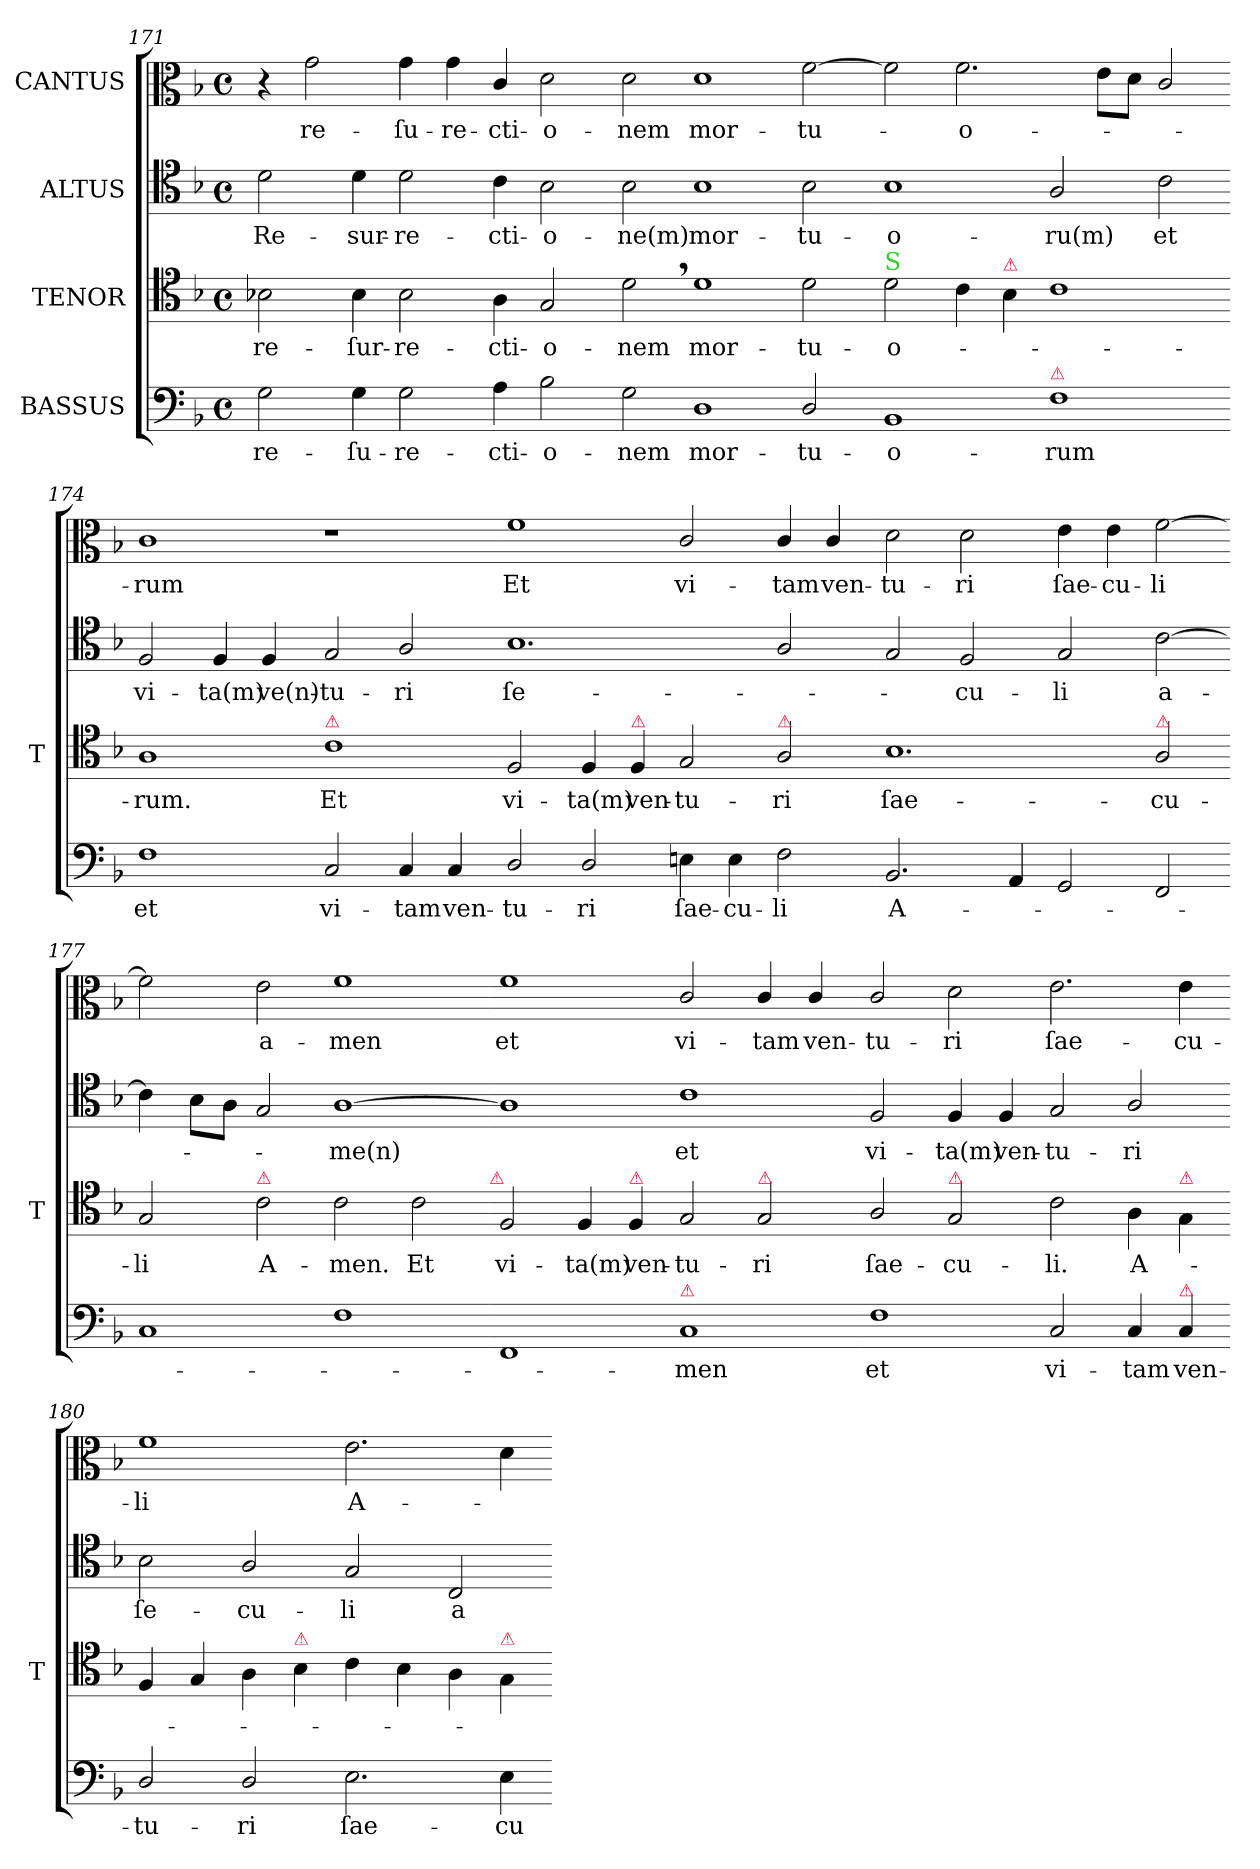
**kern	**text	**kern	**text	**kern	**text	**kern	**text
*part4	*part4	*part3	*part3	*part2	*part2	*part1	*part1
*staff4	*staff4	*staff3	*staff3	*staff2	*staff2	*staff1	*staff1
*I"BASSUS	*	*I"TENOR	*	*I"ALTUS	*	*I"CANTUS	*
*	*	*I'T	*	*	*	*	*
*clefF4	*	*clefC4	*	*clefC4	*	*clefC3	*
*k[b-]	*	*k[b-]	*	*k[b-]	*	*k[b-]	*
*M2/1	*	*M2/1	*	*M2/1	*	*M2/1	*
*met(c)	*	*met(c)	*	*met(c)	*	*met(c)	*
=171	=171	=171	=171	=171	=171	=171	=171
2G\	re-	2B-X\	re-	2d\	Re-	4r	.
.	.	.	.	.	.	2g\	re-
4G\	-ſu-	4B-\	-ſur-	4d\	-sur-	.	.
2G\	-re-	2B-\	-re-	2d\	-re-	4g\	-ſu-
.	.	.	.	.	.	4g\	-re-
4A\	-cti-	4A\	-cti-	4c\	-cti-	4c/	-cti-
2B-\	-o-	2G/	-o-	2B-\	-o-	2d\	-o-
=172-	=172-	=172-	=172-	=172-	=172-	=172-	=172-
2G\	-nem	2d,\	-nem	2B-\	-ne(m)	2d\	-nem
1D	mor-	1d	mor-	1B-	mor-	1d	mor-
2D/	-tu-	2d\	-tu-	2B-\	-tu-	[2f\	-tu-
=173-	=173-	=173-	=173-	=173-	=173-	=173-	=173-
!	!	!LO:TX:a:color=limegreen:t=S	!	!	!	!	!
1BB-	-o-	2d\	-o-	1B-	-o-	2f\]	.
.	.	4c\	.	.	.	2.f\	-o-
!	!	!LO:TX:a:color=crimson:t=⚠	!	!	!	!	!
.	.	4B-\	.	.	.	.	.
!LO:TX:a:color=crimson:t=⚠	!	!	!	!	!	!	!
1F	-rum	1c	.	2A/	-ru(m)	.	.
.	.	.	.	.	.	8e\L	.
.	.	.	.	.	.	8d\J	.
.	.	.	.	2c\	et	2c/	.
=174-	=174-	=174-	=174-	=174-	=174-	=174-	=174-
1F	et	1A	-rum.	2F/	vi-	1c	-rum
.	.	.	.	4F/	-ta(m)	.	.
.	.	.	.	4F/	ve(n)-	.	.
!	!	!LO:TX:a:color=crimson:t=⚠	!	!	!	!	!
2C/	vi-	1c	Et	2G/	-tu-	1r	.
4C/	-tam	.	.	2A/	-ri	.	.
4C/	ven-	.	.	.	.	.	.
=175-	=175-	=175-	=175-	=175-	=175-	=175-	=175-
2D/	-tu-	2F/	vi-	1.B-	ſe-	1f	Et
2D/	-ri	4F/	-ta(m)	.	.	.	.
!	!	!LO:TX:a:color=crimson:t=⚠	!	!	!	!	!
.	.	4F/	ven-	.	.	.	.
4En\	ſae-	2G/	-tu-	.	.	2c/	vi-
4E\	-cu-	.	.	.	.	.	.
!	!	!LO:TX:a:color=crimson:t=⚠	!	!	!	!	!
2F\	-li	2A/	-ri	2A/	.	4c/	-tam
.	.	.	.	.	.	4c/	ven-
=176-	=176-	=176-	=176-	=176-	=176-	=176-	=176-
2.BB-/	A-	1.B-	ſae-	2G/	.	2d\	-tu-
.	.	.	.	2F/	-cu-	2d\	-ri
4AA/	.	.	.	.	.	.	.
2GG/	.	.	.	2G/	-li	4e\	ſae-
.	.	.	.	.	.	4e\	-cu-
!	!	!LO:TX:a:color=crimson:t=⚠	!	!	!	!	!
2FF/	.	2A/	-cu-	[2c\	a-	[2f\	-li
=177-	=177-	=177-	=177-	=177-	=177-	=177-	=177-
1C	.	2G/	-li	4c\]	.	2f\]	.
.	.	.	.	8B-\L	.	.	.
.	.	.	.	8A\J	.	.	.
!	!	!LO:TX:a:color=crimson:t=⚠	!	!	!	!	!
.	.	2c\	A-	2G/	.	2e\	a-
1F	.	2c\	-men.	[1A	-me(n)	1f	-men
.	.	2c\	Et	.	.	.	.
!	!	!LO:TX:a:color=crimson:t=⚠	!	!	!	!	!
=178-	=178-	=178-	=178-	=178-	=178-	=178-	=178-
1FF	.	2F/	vi-	1A]	.	1f	et
.	.	4F/	-ta(m)	.	.	.	.
!	!	!LO:TX:a:color=crimson:t=⚠	!	!	!	!	!
.	.	4F/	ven-	.	.	.	.
!LO:TX:a:color=crimson:t=⚠	!	!	!	!	!	!	!
1C	-men	2G/	-tu-	1c	et	2c/	vi-
!	!	!LO:TX:a:color=crimson:t=⚠	!	!	!	!	!
.	.	2G/	-ri	.	.	4c/	-tam
.	.	.	.	.	.	4c/	ven-
=179-	=179-	=179-	=179-	=179-	=179-	=179-	=179-
1F	et	2A/	ſae-	2F/	vi-	2c/	-tu-
!	!	!LO:TX:a:color=crimson:t=⚠	!	!	!	!	!
.	.	2G/	-cu-	4F/	-ta(m)	2d\	-ri
.	.	.	.	4F/	ven-	.	.
2C/	vi-	2c\	-li.	2G/	-tu-	2.e\	ſae-
4C/	-tam	4A\	A-	2A/	-ri	.	.
!	!	!LO:TX:a:color=crimson:t=⚠	!	!	!	!	!
!LO:TX:a:color=crimson:t=⚠	!	!	!	!	!	!	!
4C/	ven-	4G\	.	.	.	4e\	-cu-
=180-	=180-	=180-	=180-	=180-	=180-	=180-	=180-
2D/	-tu-	4F/	.	2B-\	ſe-	1f	-li
.	.	4G/	.	.	.	.	.
2D/	-ri	4A\	.	2A/	-cu-	.	.
!	!	!LO:TX:a:color=crimson:t=⚠	!	!	!	!	!
.	.	4B-\	.	.	.	.	.
2.E\	ſae-	4c\	.	2G/	-li	2.e\	A-
.	.	4B-\	.	.	.	.	.
.	.	4A\	.	2C/	a-	.	.
!	!	!LO:TX:a:color=crimson:t=⚠	!	!	!	!	!
4E\	-cu-	4G\	.	.	.	4d\	.
=-	=-	=-	=-	=-	=-	=-	=-
*-	*-	*-	*-	*-	*-	*-	*-
